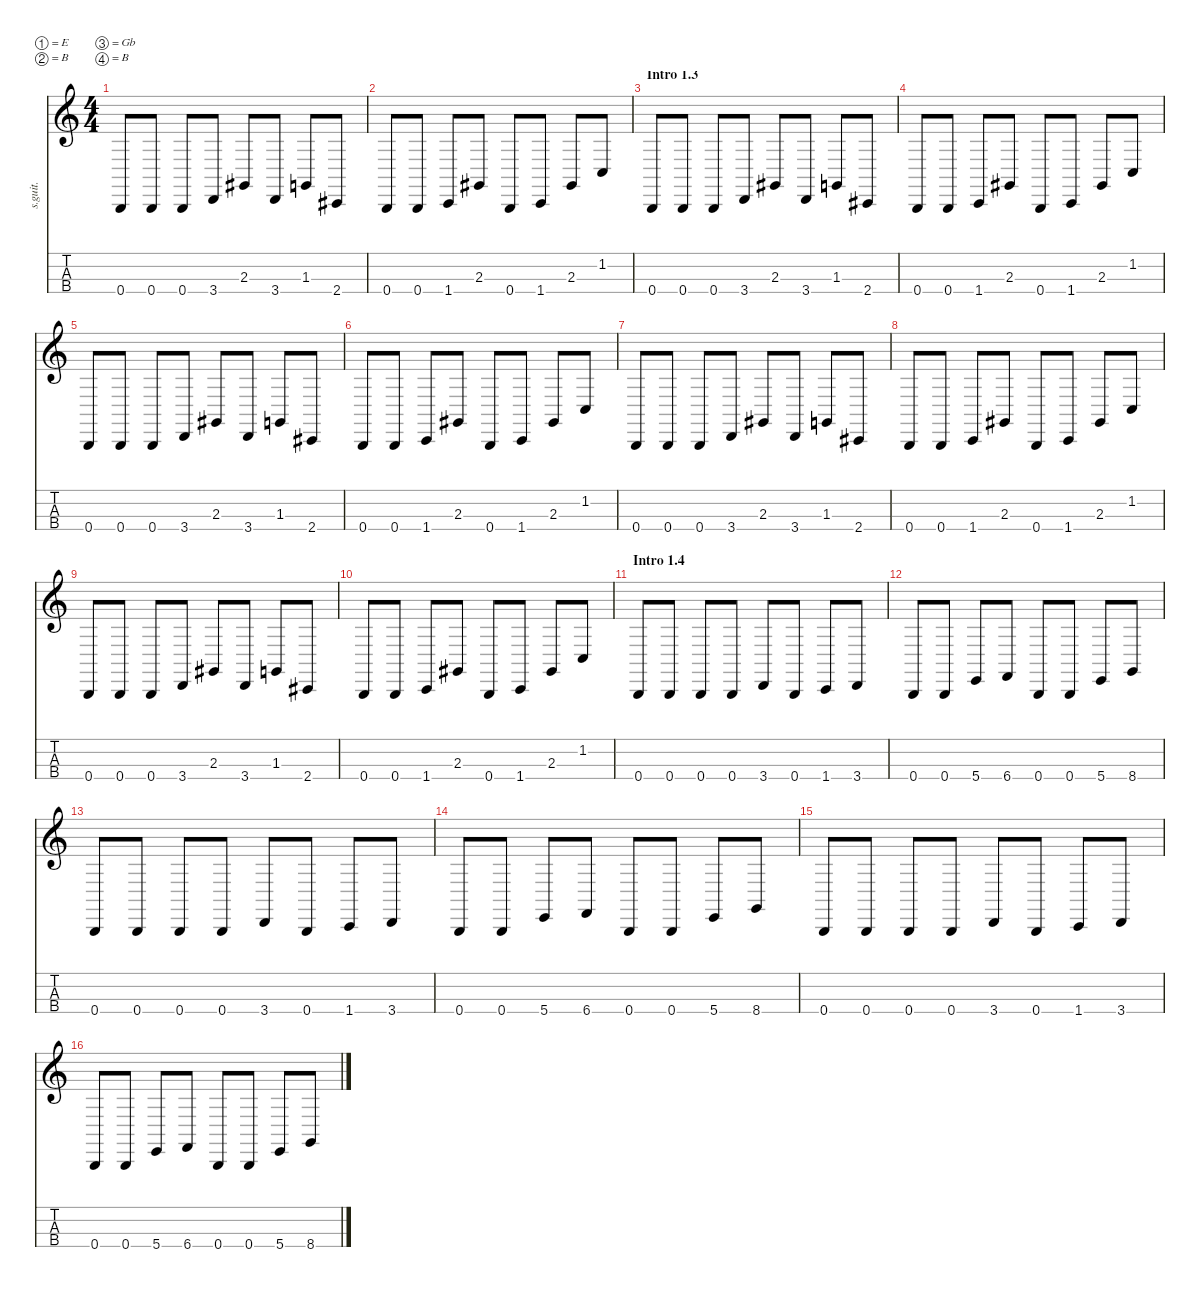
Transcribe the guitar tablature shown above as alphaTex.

\defaultSystemsLayout 4
\hideDynamics
\bracketExtendMode nobrackets
\track ("Paul Gray" "s.guit.") {instrument electricbasspick}
\staff {score tabs}
\tuning (E2 B1 Gb1 B0)
\ts (4 4)
\tempo (192 hide)
\clef g2
\ks c
0.4.8{lyrics (0 "") lyrics (1 "") lyrics (2 "") lyrics (3 "") lyrics (4 "") dy f} 0.4.8{lyrics (0 "") lyrics (1 "") lyrics (2 "") lyrics (3 "") lyrics (4 "")} 0.4.8{lyrics (0 "") lyrics (1 "") lyrics (2 "") lyrics (3 "") lyrics (4 "")} 3.4.8{lyrics (0 "") lyrics (1 "") lyrics (2 "") lyrics (3 "") lyrics (4 "")} 2.3{acc #}.8{lyrics (0 "") lyrics (1 "") lyrics (2 "") lyrics (3 "") lyrics (4 "")} 3.4.8{lyrics (0 "") lyrics (1 "") lyrics (2 "") lyrics (3 "") lyrics (4 "")} 1.3.8{lyrics (0 "") lyrics (1 "") lyrics (2 "") lyrics (3 "") lyrics (4 "")} 2.4{acc #}.8{lyrics (0 "") lyrics (1 "") lyrics (2 "") lyrics (3 "") lyrics (4 "")} |
0.4.8{lyrics (0 "") lyrics (1 "") lyrics (2 "") lyrics (3 "") lyrics (4 "")} 0.4.8{lyrics (0 "") lyrics (1 "") lyrics (2 "") lyrics (3 "") lyrics (4 "")} 1.4.8{lyrics (0 "") lyrics (1 "") lyrics (2 "") lyrics (3 "") lyrics (4 "")} 2.3{acc #}.8{lyrics (0 "") lyrics (1 "") lyrics (2 "") lyrics (3 "") lyrics (4 "")} 0.4.8{lyrics (0 "") lyrics (1 "") lyrics (2 "") lyrics (3 "") lyrics (4 "")} 1.4.8{lyrics (0 "") lyrics (1 "") lyrics (2 "") lyrics (3 "") lyrics (4 "")} 2.3{acc #}.8{lyrics (0 "") lyrics (1 "") lyrics (2 "") lyrics (3 "") lyrics (4 "")} 1.2.8{lyrics (0 "") lyrics (1 "") lyrics (2 "") lyrics (3 "") lyrics (4 "")} |
\section ("" "Intro 1.3")
\tempo (195 hide)
0.4.8{lyrics (0 "") lyrics (1 "") lyrics (2 "") lyrics (3 "") lyrics (4 "")} 0.4.8{lyrics (0 "") lyrics (1 "") lyrics (2 "") lyrics (3 "") lyrics (4 "")} 0.4.8{lyrics (0 "") lyrics (1 "") lyrics (2 "") lyrics (3 "") lyrics (4 "")} 3.4.8{lyrics (0 "") lyrics (1 "") lyrics (2 "") lyrics (3 "") lyrics (4 "")} 2.3{acc #}.8{lyrics (0 "") lyrics (1 "") lyrics (2 "") lyrics (3 "") lyrics (4 "")} 3.4.8{lyrics (0 "") lyrics (1 "") lyrics (2 "") lyrics (3 "") lyrics (4 "")} 1.3.8{lyrics (0 "") lyrics (1 "") lyrics (2 "") lyrics (3 "") lyrics (4 "")} 2.4{acc #}.8{lyrics (0 "") lyrics (1 "") lyrics (2 "") lyrics (3 "") lyrics (4 "")} |
0.4.8{lyrics (0 "") lyrics (1 "") lyrics (2 "") lyrics (3 "") lyrics (4 "")} 0.4.8{lyrics (0 "") lyrics (1 "") lyrics (2 "") lyrics (3 "") lyrics (4 "")} 1.4.8{lyrics (0 "") lyrics (1 "") lyrics (2 "") lyrics (3 "") lyrics (4 "")} 2.3{acc #}.8{lyrics (0 "") lyrics (1 "") lyrics (2 "") lyrics (3 "") lyrics (4 "")} 0.4.8{lyrics (0 "") lyrics (1 "") lyrics (2 "") lyrics (3 "") lyrics (4 "")} 1.4.8{lyrics (0 "") lyrics (1 "") lyrics (2 "") lyrics (3 "") lyrics (4 "")} 2.3{acc #}.8{lyrics (0 "") lyrics (1 "") lyrics (2 "") lyrics (3 "") lyrics (4 "")} 1.2.8{lyrics (0 "") lyrics (1 "") lyrics (2 "") lyrics (3 "") lyrics (4 "")} |
0.4.8{lyrics (0 "") lyrics (1 "") lyrics (2 "") lyrics (3 "") lyrics (4 "")} 0.4.8{lyrics (0 "") lyrics (1 "") lyrics (2 "") lyrics (3 "") lyrics (4 "")} 0.4.8{lyrics (0 "") lyrics (1 "") lyrics (2 "") lyrics (3 "") lyrics (4 "")} 3.4.8{lyrics (0 "") lyrics (1 "") lyrics (2 "") lyrics (3 "") lyrics (4 "")} 2.3{acc #}.8{lyrics (0 "") lyrics (1 "") lyrics (2 "") lyrics (3 "") lyrics (4 "")} 3.4.8{lyrics (0 "") lyrics (1 "") lyrics (2 "") lyrics (3 "") lyrics (4 "")} 1.3.8{lyrics (0 "") lyrics (1 "") lyrics (2 "") lyrics (3 "") lyrics (4 "")} 2.4{acc #}.8{lyrics (0 "") lyrics (1 "") lyrics (2 "") lyrics (3 "") lyrics (4 "")} |
\tempo (200 hide)
0.4.8{lyrics (0 "") lyrics (1 "") lyrics (2 "") lyrics (3 "") lyrics (4 "")} 0.4.8{lyrics (0 "") lyrics (1 "") lyrics (2 "") lyrics (3 "") lyrics (4 "")} 1.4.8{lyrics (0 "") lyrics (1 "") lyrics (2 "") lyrics (3 "") lyrics (4 "")} 2.3{acc #}.8{lyrics (0 "") lyrics (1 "") lyrics (2 "") lyrics (3 "") lyrics (4 "")} 0.4.8{lyrics (0 "") lyrics (1 "") lyrics (2 "") lyrics (3 "") lyrics (4 "")} 1.4.8{lyrics (0 "") lyrics (1 "") lyrics (2 "") lyrics (3 "") lyrics (4 "")} 2.3{acc #}.8{lyrics (0 "") lyrics (1 "") lyrics (2 "") lyrics (3 "") lyrics (4 "")} 1.2.8{lyrics (0 "") lyrics (1 "") lyrics (2 "") lyrics (3 "") lyrics (4 "")} |
\tempo (205 hide)
0.4.8{lyrics (0 "") lyrics (1 "") lyrics (2 "") lyrics (3 "") lyrics (4 "")} 0.4.8{lyrics (0 "") lyrics (1 "") lyrics (2 "") lyrics (3 "") lyrics (4 "")} 0.4.8{lyrics (0 "") lyrics (1 "") lyrics (2 "") lyrics (3 "") lyrics (4 "")} 3.4.8{lyrics (0 "") lyrics (1 "") lyrics (2 "") lyrics (3 "") lyrics (4 "")} 2.3{acc #}.8{lyrics (0 "") lyrics (1 "") lyrics (2 "") lyrics (3 "") lyrics (4 "")} 3.4.8{lyrics (0 "") lyrics (1 "") lyrics (2 "") lyrics (3 "") lyrics (4 "")} 1.3.8{lyrics (0 "") lyrics (1 "") lyrics (2 "") lyrics (3 "") lyrics (4 "")} 2.4{acc #}.8{lyrics (0 "") lyrics (1 "") lyrics (2 "") lyrics (3 "") lyrics (4 "")} |
0.4.8{lyrics (0 "") lyrics (1 "") lyrics (2 "") lyrics (3 "") lyrics (4 "")} 0.4.8{lyrics (0 "") lyrics (1 "") lyrics (2 "") lyrics (3 "") lyrics (4 "")} 1.4.8{lyrics (0 "") lyrics (1 "") lyrics (2 "") lyrics (3 "") lyrics (4 "")} 2.3{acc #}.8{lyrics (0 "") lyrics (1 "") lyrics (2 "") lyrics (3 "") lyrics (4 "")} 0.4.8{lyrics (0 "") lyrics (1 "") lyrics (2 "") lyrics (3 "") lyrics (4 "")} 1.4.8{lyrics (0 "") lyrics (1 "") lyrics (2 "") lyrics (3 "") lyrics (4 "")} 2.3{acc #}.8{lyrics (0 "") lyrics (1 "") lyrics (2 "") lyrics (3 "") lyrics (4 "")} 1.2.8{lyrics (0 "") lyrics (1 "") lyrics (2 "") lyrics (3 "") lyrics (4 "")} |
0.4.8{lyrics (0 "") lyrics (1 "") lyrics (2 "") lyrics (3 "") lyrics (4 "")} 0.4.8{lyrics (0 "") lyrics (1 "") lyrics (2 "") lyrics (3 "") lyrics (4 "")} 0.4.8{lyrics (0 "") lyrics (1 "") lyrics (2 "") lyrics (3 "") lyrics (4 "")} 3.4.8{lyrics (0 "") lyrics (1 "") lyrics (2 "") lyrics (3 "") lyrics (4 "")} 2.3{acc #}.8{lyrics (0 "") lyrics (1 "") lyrics (2 "") lyrics (3 "") lyrics (4 "")} 3.4.8{lyrics (0 "") lyrics (1 "") lyrics (2 "") lyrics (3 "") lyrics (4 "")} 1.3.8{lyrics (0 "") lyrics (1 "") lyrics (2 "") lyrics (3 "") lyrics (4 "")} 2.4{acc #}.8{lyrics (0 "") lyrics (1 "") lyrics (2 "") lyrics (3 "") lyrics (4 "")} |
0.4.8{lyrics (0 "") lyrics (1 "") lyrics (2 "") lyrics (3 "") lyrics (4 "")} 0.4.8{lyrics (0 "") lyrics (1 "") lyrics (2 "") lyrics (3 "") lyrics (4 "")} 1.4.8{lyrics (0 "") lyrics (1 "") lyrics (2 "") lyrics (3 "") lyrics (4 "")} 2.3{acc #}.8{lyrics (0 "") lyrics (1 "") lyrics (2 "") lyrics (3 "") lyrics (4 "")} 0.4.8{lyrics (0 "") lyrics (1 "") lyrics (2 "") lyrics (3 "") lyrics (4 "")} 1.4.8{lyrics (0 "") lyrics (1 "") lyrics (2 "") lyrics (3 "") lyrics (4 "")} 2.3{acc #}.8{lyrics (0 "") lyrics (1 "") lyrics (2 "") lyrics (3 "") lyrics (4 "")} 1.2.8{lyrics (0 "") lyrics (1 "") lyrics (2 "") lyrics (3 "") lyrics (4 "")} |
\section ("" "Intro 1.4")
\tempo (210 hide)
0.4.8{lyrics (0 "") lyrics (1 "") lyrics (2 "") lyrics (3 "") lyrics (4 "")} 0.4.8{lyrics (0 "") lyrics (1 "") lyrics (2 "") lyrics (3 "") lyrics (4 "")} 0.4.8{lyrics (0 "") lyrics (1 "") lyrics (2 "") lyrics (3 "") lyrics (4 "")} 0.4.8{lyrics (0 "") lyrics (1 "") lyrics (2 "") lyrics (3 "") lyrics (4 "")} 3.4.8{lyrics (0 "") lyrics (1 "") lyrics (2 "") lyrics (3 "") lyrics (4 "")} 0.4.8{lyrics (0 "") lyrics (1 "") lyrics (2 "") lyrics (3 "") lyrics (4 "")} 1.4.8{lyrics (0 "") lyrics (1 "") lyrics (2 "") lyrics (3 "") lyrics (4 "")} 3.4.8{lyrics (0 "") lyrics (1 "") lyrics (2 "") lyrics (3 "") lyrics (4 "")} |
0.4.8{lyrics (0 "") lyrics (1 "") lyrics (2 "") lyrics (3 "") lyrics (4 "")} 0.4.8{lyrics (0 "") lyrics (1 "") lyrics (2 "") lyrics (3 "") lyrics (4 "")} 5.4.8{lyrics (0 "") lyrics (1 "") lyrics (2 "") lyrics (3 "") lyrics (4 "")} 6.4.8{lyrics (0 "") lyrics (1 "") lyrics (2 "") lyrics (3 "") lyrics (4 "")} 0.4.8{lyrics (0 "") lyrics (1 "") lyrics (2 "") lyrics (3 "") lyrics (4 "")} 0.4.8{lyrics (0 "") lyrics (1 "") lyrics (2 "") lyrics (3 "") lyrics (4 "")} 5.4.8{lyrics (0 "") lyrics (1 "") lyrics (2 "") lyrics (3 "") lyrics (4 "")} 8.4.8{lyrics (0 "") lyrics (1 "") lyrics (2 "") lyrics (3 "") lyrics (4 "")} |
0.4.8{lyrics (0 "") lyrics (1 "") lyrics (2 "") lyrics (3 "") lyrics (4 "")} 0.4.8{lyrics (0 "") lyrics (1 "") lyrics (2 "") lyrics (3 "") lyrics (4 "")} 0.4.8{lyrics (0 "") lyrics (1 "") lyrics (2 "") lyrics (3 "") lyrics (4 "")} 0.4.8{lyrics (0 "") lyrics (1 "") lyrics (2 "") lyrics (3 "") lyrics (4 "")} 3.4.8{lyrics (0 "") lyrics (1 "") lyrics (2 "") lyrics (3 "") lyrics (4 "")} 0.4.8{lyrics (0 "") lyrics (1 "") lyrics (2 "") lyrics (3 "") lyrics (4 "")} 1.4.8{lyrics (0 "") lyrics (1 "") lyrics (2 "") lyrics (3 "") lyrics (4 "")} 3.4.8{lyrics (0 "") lyrics (1 "") lyrics (2 "") lyrics (3 "") lyrics (4 "")} |
0.4.8{lyrics (0 "") lyrics (1 "") lyrics (2 "") lyrics (3 "") lyrics (4 "")} 0.4.8{lyrics (0 "") lyrics (1 "") lyrics (2 "") lyrics (3 "") lyrics (4 "")} 5.4.8{lyrics (0 "") lyrics (1 "") lyrics (2 "") lyrics (3 "") lyrics (4 "")} 6.4.8{lyrics (0 "") lyrics (1 "") lyrics (2 "") lyrics (3 "") lyrics (4 "")} 0.4.8{lyrics (0 "") lyrics (1 "") lyrics (2 "") lyrics (3 "") lyrics (4 "")} 0.4.8{lyrics (0 "") lyrics (1 "") lyrics (2 "") lyrics (3 "") lyrics (4 "")} 5.4.8{lyrics (0 "") lyrics (1 "") lyrics (2 "") lyrics (3 "") lyrics (4 "")} 8.4.8{lyrics (0 "") lyrics (1 "") lyrics (2 "") lyrics (3 "") lyrics (4 "")} |
0.4.8{lyrics (0 "") lyrics (1 "") lyrics (2 "") lyrics (3 "") lyrics (4 "")} 0.4.8{lyrics (0 "") lyrics (1 "") lyrics (2 "") lyrics (3 "") lyrics (4 "")} 0.4.8{lyrics (0 "") lyrics (1 "") lyrics (2 "") lyrics (3 "") lyrics (4 "")} 0.4.8{lyrics (0 "") lyrics (1 "") lyrics (2 "") lyrics (3 "") lyrics (4 "")} 3.4.8{lyrics (0 "") lyrics (1 "") lyrics (2 "") lyrics (3 "") lyrics (4 "")} 0.4.8{lyrics (0 "") lyrics (1 "") lyrics (2 "") lyrics (3 "") lyrics (4 "")} 1.4.8{lyrics (0 "") lyrics (1 "") lyrics (2 "") lyrics (3 "") lyrics (4 "")} 3.4.8{lyrics (0 "") lyrics (1 "") lyrics (2 "") lyrics (3 "") lyrics (4 "")} |
0.4.8{lyrics (0 "") lyrics (1 "") lyrics (2 "") lyrics (3 "") lyrics (4 "")} 0.4.8{lyrics (0 "") lyrics (1 "") lyrics (2 "") lyrics (3 "") lyrics (4 "")} 5.4.8{lyrics (0 "") lyrics (1 "") lyrics (2 "") lyrics (3 "") lyrics (4 "")} 6.4.8{lyrics (0 "") lyrics (1 "") lyrics (2 "") lyrics (3 "") lyrics (4 "")} 0.4.8{lyrics (0 "") lyrics (1 "") lyrics (2 "") lyrics (3 "") lyrics (4 "")} 0.4.8{lyrics (0 "") lyrics (1 "") lyrics (2 "") lyrics (3 "") lyrics (4 "")} 5.4.8{lyrics (0 "") lyrics (1 "") lyrics (2 "") lyrics (3 "") lyrics (4 "")} 8.4.8{lyrics (0 "") lyrics (1 "") lyrics (2 "") lyrics (3 "") lyrics (4 "")}
